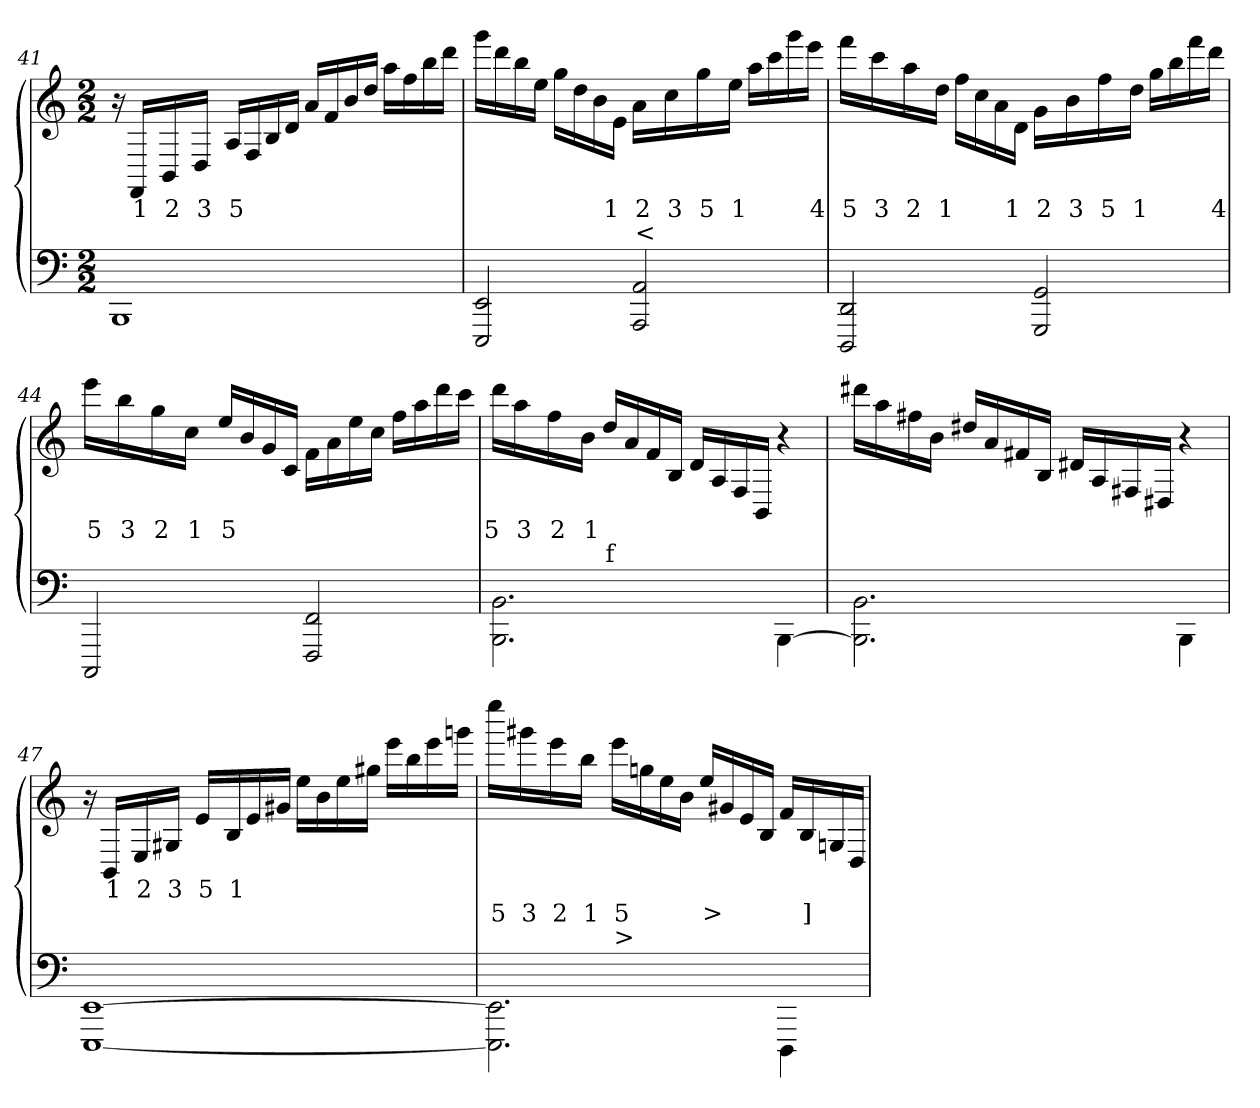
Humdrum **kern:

**kern	**kern	**text	**text	**text
*part2	*part1	*part1	*part1	*part1
*staff2	*staff1	*staff1	*staff1	*staff1
*clefF4	*clefG2	*	*	*
*k[]	*k[]	*	*	*
*M2/2	*M2/2	*	*	*
=41	=41	=41	=41	=41
1BBB	16r	.	.	.
.	16FFLL	1	.	.
.	16BB	2	.	.
.	16DJJ	3	.	.
.	16ALL	5	.	.
.	16F	.	.	.
.	16B	.	.	.
.	16dJJ	.	.	.
.	16aLL	.	.	.
.	16f	.	.	.
.	16b	.	.	.
.	16ddJJ	.	.	.
.	16aaLL	.	.	.
.	16ff	.	.	.
.	16bb	.	.	.
.	16dddJJ	.	.	.
=42	=42	=42	=42	=42
2EE 2EEE	16gggLL	.	.	.
.	16ddd	.	.	.
.	16bb	.	.	.
.	16eeJJ	.	.	.
.	16ggLL	.	.	.
.	16dd	.	.	.
.	16b	.	.	.
.	16eJJ	1	.	.
2AA 2AAA	16aLL	2	<	.
.	16cc	3	.	.
.	16gg	5	.	.
.	16eeJJ	1	.	.
.	16aaLL	.	.	.
.	16ccc	.	.	.
.	16ggg	.	.	.
.	16eeeJJ	4	.	.
=43	=43	=43	=43	=43
2DD 2DDD	16fffLL	5	.	.
.	16ccc	3	.	.
.	16aa	2	.	.
.	16ddJJ	1	.	.
.	16ffLL	.	.	.
.	16cc\	.	.	.
.	16a	.	.	.
.	16dJJ	1	.	.
2GG 2GGG	16gLL	2	.	.
.	16b	3	.	.
.	16ff	5	.	.
.	16ddJJ	1	.	.
.	16ggLL	.	.	.
.	16bb	.	.	.
.	16fff	.	.	.
.	16dddJJ	4	.	.
=44	=44	=44	=44	=44
2CCC	16eeeLL	5	.	.
.	16bb	3	.	.
.	16gg	2	.	.
.	16ccJJ	1	.	.
.	16eeLL	5	.	.
.	16b	.	.	.
.	16g	.	.	.
.	16cJJ	.	.	.
2FF 2FFF	16fLL	.	.	.
.	16a	.	.	.
.	16ee	.	.	.
.	16ccJJ	.	.	.
.	16ffLL	.	.	.
.	16aa	.	.	.
.	16ddd	.	.	.
.	16cccJJ	.	.	.
=45	=45	=45	=45	=45
2.BB\ 2.BBB\	16dddLL	5	.	.
.	16aa	3	.	.
.	16ff	2	.	.
.	16bJJ	1	.	.
.	16ddLL	.	f	.
.	16a	.	.	.
.	16f	.	.	.
.	16BJJ	.	.	.
.	16dLL	.	.	.
.	16A	.	.	.
.	16F	.	.	.
.	16BBJJ	.	.	.
[4BBB\	4r	.	.	.
=46	=46	=46	=46	=46
2.BB\ 2.BBB\]	16ddd#XLL	.	.	.
.	16aa	.	.	.
.	16ff#X	.	.	.
.	16bJJ	.	.	.
.	16dd#LL	.	.	.
.	16a	.	.	.
.	16f#	.	.	.
.	16BJJ	.	.	.
.	16d#LL	.	.	.
.	16A	.	.	.
.	16F#	.	.	.
.	16D#JJ	.	.	.
4BBB\	4r	.	.	.
=47	=47	=47	=47	=47
[1EE [1EEE	16r	.	.	.
.	16BBLL	1	.	.
.	16E	2	.	.
.	16G#XJJ	3	.	.
.	16eLL	5	.	.
.	16B	1	.	.
.	16e	.	.	.
.	16g#JJ	.	.	.
.	16eeLL	.	.	.
.	16b	.	.	.
.	16ee	.	.	.
.	16gg#JJ	.	.	.
.	16eeeLL	.	.	.
.	16bb	.	.	.
.	16eee	.	.	.
.	16gggnJJ	.	.	.
=48	=48	=48	=48	=48
2.EE\] 2.EEE\]	16eeeeLL	.	5	.
.	16ggg#X	.	3	.
.	16eee	.	2	.
.	16bbJJ	.	1	.
.	16eeeLL	.	5	>
.	16ggn	.	.	.
.	16ee	.	.	.
.	16bJJ	.	.	.
.	16eeLL	.	>	.
.	16g#X	.	.	.
.	16e	.	.	.
.	16BJJ	.	.	.
4DDD\	16fLL	.	.	.
.	16B	.	]	.
.	16Gn	.	.	.
.	16DJJ	.	.	.
=	=	=	=	=
*-	*-	*-	*-	*-
